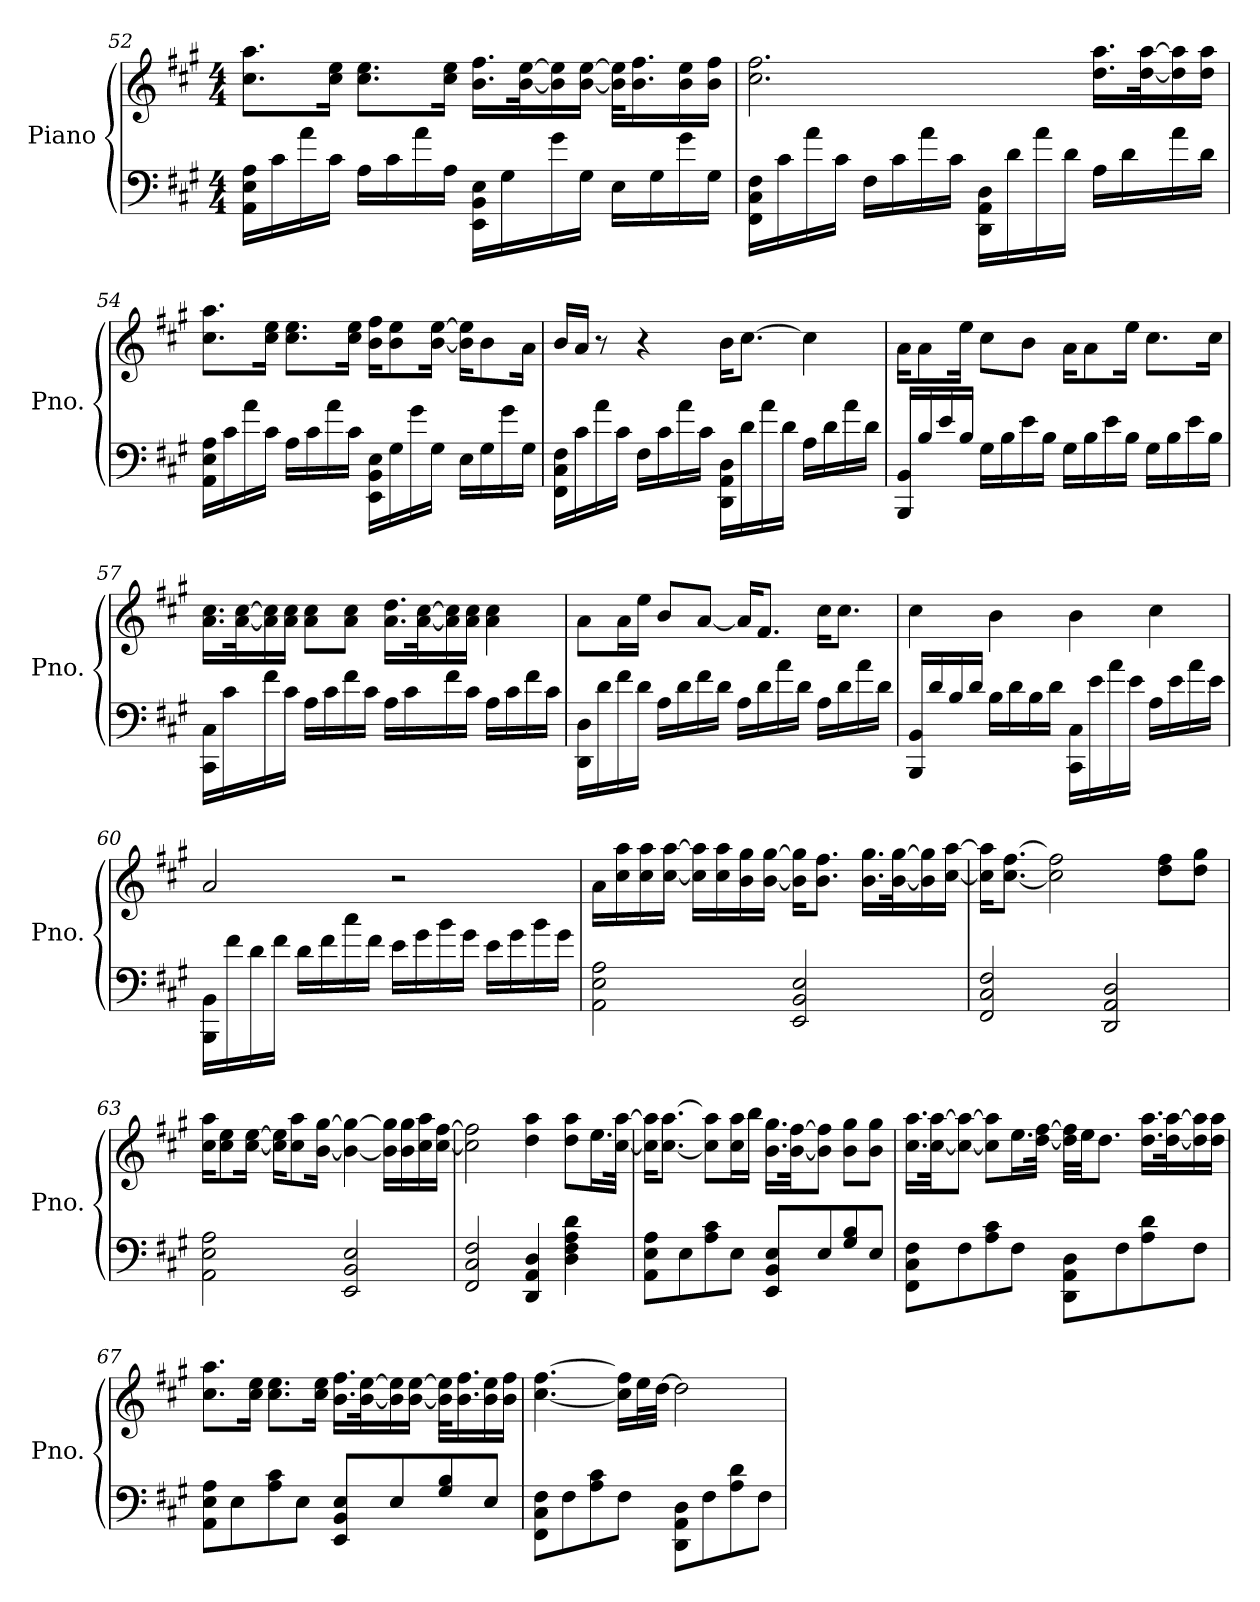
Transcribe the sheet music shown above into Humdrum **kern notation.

**kern	**kern
*part1	*part1
*staff2	*staff1
*I"Piano	*
*I'Pno.	*
*clefF4	*clefG2
*k[f#c#g#]	*k[f#c#g#]
*M4/4	*M4/4
=52	=52
16AA\ 16E\ 16A\LL	8.cc#\ 8.aa\L
16c#\	.
16a\	.
16c#\JJ	16cc#\ 16ee\Jk
16A\LL	8.cc#\ 8.ee\L
16c#\	.
16a\	.
16A\JJ	16cc#\ 16ee\Jk
16EE\ 16BB\ 16E\LL	16.b\ 16.ff#\LL
16G#\	.
.	[32b\ [32ee\K
16g#\	16b\] 16ee\]
16G#\JJ	[16b\ [16ee\JJ
16E\LL	32b\] 32ee\]KLL
.	16.b\ 16.ff#\
16G#\	.
16g#\	16b\ 16ee\
16G#\JJ	16b\ 16ff#\JJ
!!LO:LB:g=z
=53	=53
16FF#\ 16C#\ 16F#\LL	2.cc#\ 2.ff#\
16c#\	.
16a\	.
16c#\JJ	.
16F#\LL	.
16c#\	.
16a\	.
16c#\JJ	.
16DD\ 16AA\ 16D\LL	.
16d\	.
16a\	.
16d\JJ	.
16A\LL	16.dd\ 16.aa\LL
16d\	.
.	[32dd\ [32aa\K
16a\	16dd\] 16aa\]
16d\JJ	16dd\ 16aa\JJ
=54	=54
16AA\ 16E\ 16A\LL	8.cc#\ 8.aa\L
16c#\	.
16a\	.
16c#\JJ	16cc#\ 16ee\Jk
16A\LL	8.cc#\ 8.ee\L
16c#\	.
16a\	.
16c#\JJ	16cc#\ 16ee\Jk
16EE\ 16BB\ 16E\LL	16b\ 16ff#\KL
16G#\	8b\ 8ee\
16g#\	.
16G#\JJ	[16b\ [16ee\Jk
16E\LL	16b\] 16ee\]KL
16G#\	8b\
16g#\	.
16G#\JJ	16a\Jk
!!LO:LB:g=z
=55	=55
16FF#\ 16C#\ 16F#\LL	16b/LL
16c#\	16a/JJ
16a\	8r
16c#\JJ	.
16F#\LL	4r
16c#\	.
16a\	.
16c#\JJ	.
16DD\ 16AA\ 16D\LL	16b\KL
16d\	[8.cc#\J
16a\	.
16d\JJ	.
16A\LL	4cc#\]
16d\	.
16a\	.
16d\JJ	.
=56	=56
16BBB/ 16BB/LL	16a\KL
16B/	8a\
16e/	.
16B/JJ	16ee\Jk
16G#\LL	8cc#\L
16B\	.
16e\	8b\J
16B\JJ	.
16G#\LL	16a\KL
16B\	8a\
16e\	.
16B\JJ	16ee\Jk
16G#\LL	8.cc#\L
16B\	.
16e\	.
16B\JJ	16cc#\Jk
!!LO:LB:g=z
=57	=57
16CC#\ 16C#\LL	16.a\ 16.cc#\LL
16c#\	.
.	[32a\ [32cc#\K
16f#\	16a\] 16cc#\]
16c#\JJ	16a\ 16cc#\JJ
16A\LL	8a\ 8cc#\L
16c#\	.
16f#\	8a\ 8cc#\J
16c#\JJ	.
16A\LL	16.a\ 16.dd\LL
16c#\	.
.	[32a\ [32cc#\K
16f#\	16a\] 16cc#\]
16c#\JJ	16a\ 16cc#\JJ
16A\LL	4a\ 4cc#\
16c#\	.
16f#\	.
16c#\JJ	.
=58	=58
16DD\ 16D\LL	8a\L
16d\	.
16f#\	16a\L
16d\JJ	16ee\JJ
16A\LL	8b/L
16d\	.
16f#\	[8a/J
16d\JJ	.
16A\LL	16a/KL]
16d\	8.f#/J
16a\	.
16d\JJ	.
16A\LL	16cc#\KL
16d\	8.cc#\J
16a\	.
16d\JJ	.
!!LO:PB:g=z
=59	=59
16BBB/ 16BB/LL	4cc#\
16d/	.
16B/	.
16d/JJ	.
16B\LL	4b\
16d\	.
16B\	.
16d\JJ	.
16CC#\ 16C#\LL	4b\
16e\	.
16a\	.
16e\JJ	.
16A\LL	4cc#\
16e\	.
16a\	.
16e\JJ	.
=60	=60
16BBB\ 16BB\LL	2a/
16f#\	.
16d\	.
16f#\JJ	.
16d\LL	.
16f#\	.
16cc#\	.
16f#\JJ	.
16e\LL	2r
16g#\	.
16b\	.
16g#\JJ	.
16e\LL	.
16g#\	.
16b\	.
16g#\JJ	.
!!LO:LB:g=z
=61	=61
2AA\ 2E\ 2A\	16a\LL
.	16cc#\ 16aa\
.	16cc#\ 16aa\
.	[16cc#\ [16aa\JJ
.	16cc#\] 16aa\]LL
.	16cc#\ 16aa\
.	16b\ 16gg#\
.	[16b\ [16gg#\JJ
2EE/ 2BB/ 2E/	16b\] 16gg#\]KL
.	8.b\ 8.ff#\J
.	16.b\ 16.gg#\LL
.	[32b\ [32gg#\K
.	16b\] 16gg#\]
.	[16cc#\ [16aa\JJ
=62	=62
2FF#/ 2C#/ 2F#/	16cc#\] 16aa\]KL
.	[8.cc#\ [8.ff#\J
.	2cc#\] 2ff#\]
2DD/ 2AA/ 2D/	.
.	8dd\ 8ff#\L
.	8dd\ 8gg#\J
=63	=63
2AA\ 2E\ 2A\	16cc#\ 16aa\KL
.	8cc#\ 8ee\
.	[16cc#\ [16ee\Jk
.	16cc#\] 16ee\]KL
.	8cc#\ 8aa\
.	[16b\ [16gg#\Jk
2EE/ 2BB/ 2E/	4b\_ 4gg#\_
.	16b\] 16gg#\]LL
.	16b\ 16gg#\
.	16cc#\ 16aa\
.	[16cc#\ [16ff#\JJ
!!LO:LB:g=z
=64	=64
2FF#/ 2C#/ 2F#/	2cc#\] 2ff#\]
4DD/ 4AA/ 4D/	4dd\ 4aa\
4D\ 4F#\ 4A\ 4d\	8dd\ 8aa\L
.	16.ee\L
.	[32cc#\ [32aa\JJk
=65	=65
8AA\ 8E\ 8A\L	16cc#\] 16aa\]KL
.	[8.cc#\ [8.aa\J
8E\	.
8A\ 8c#\	8cc#\] 8aa\]L
8E\J	16cc#\ 16aa\L
.	16bb\JJ
8EE/ 8BB/ 8E/L	16.b\ 16.gg#\LL
.	[32b\ [32ff#\JK
8E/	8b\] 8ff#\]J
8G#/ 8B/	8b\ 8gg#\L
8E/J	8b\ 8gg#\J
=66	=66
8FF#\ 8C#\ 8F#\L	16.cc#\ 16.aa\LL
.	[32cc#\ [32aa\JK
8F#\	8cc#\_ 8aa\_J
8A\ 8c#\	8cc#\] 8aa\]L
8F#\J	16.ee\L
.	[32dd\ [32ff#\JJk
8DD\ 8AA\ 8D\L	32dd\] 32ff#\]LLL
.	32ee\JJ
.	8.dd\J
8F#\	.
8A\ 8d\	16.dd\ 16.aa\LL
.	[32dd\ [32aa\K
8F#\J	16dd\] 16aa\]
.	16dd\ 16aa\JJ
!!LO:LB:g=z
=67	=67
8AA\ 8E\ 8A\L	8.cc#\ 8.aa\L
8E\	.
.	16cc#\ 16ee\Jk
8A\ 8c#\	8.cc#\ 8.ee\L
8E\J	.
.	16cc#\ 16ee\Jk
8EE/ 8BB/ 8E/L	16.b\ 16.ff#\LL
.	[32b\ [32ee\K
8E/	16b\] 16ee\]
.	[16b\ [16ee\JJ
8G#/ 8B/	32b\] 32ee\]KLL
.	16.b\ 16.ff#\
8E/J	16b\ 16ee\
.	16b\ 16ff#\JJ
=68	=68
8FF#\ 8C#\ 8F#\L	[4.cc#\ [4.ff#\
8F#\	.
8A\ 8c#\	.
8F#\J	16cc#\] 16ff#\]LL
.	32ee\L
.	[32dd\JJJ
8DD\ 8AA\ 8D\L	2dd\]
8F#\	.
8A\ 8d\	.
8F#\J	.
=	=
*-	*-
